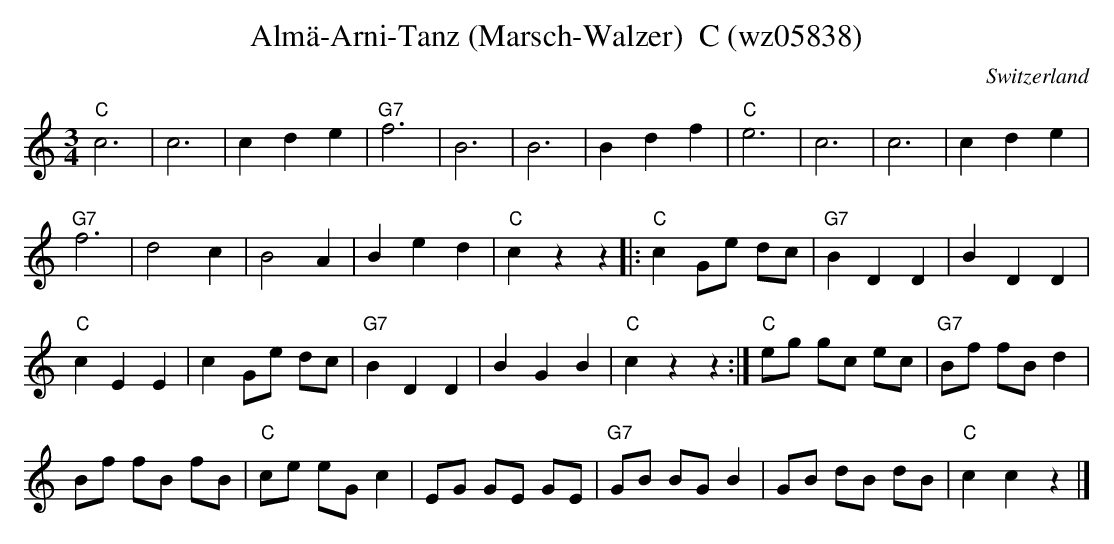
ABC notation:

X:1
T:Almä-Arni-Tanz (Marsch-Walzer)  C (wz05838)
O:Switzerland
M:3/4
L:1/4
K:C major
"C"c3 | c3 | cde | "G7"f3 | B3 | B3 | Bdf | "C"e3 | c3 | c3 | cde |
"G7"f3 | d2c | B2A | Bed | "C"czz |: [L:1/8] "C"c2 Ge dc | "G7"B2D2D2 | B2D2D2 |
"C"c2E2E2 | c2Ge dc | "G7"B2D2D2 | B2G2B2 | "C"c2z2z2 :| "C"eg gc ec | "G7"Bf fB d2 |
Bf fB fB | "C"ce eGc2 | EG GE GE | "G7"GB BGB2 | GB dB dB | "C"c2c2z2 |]
